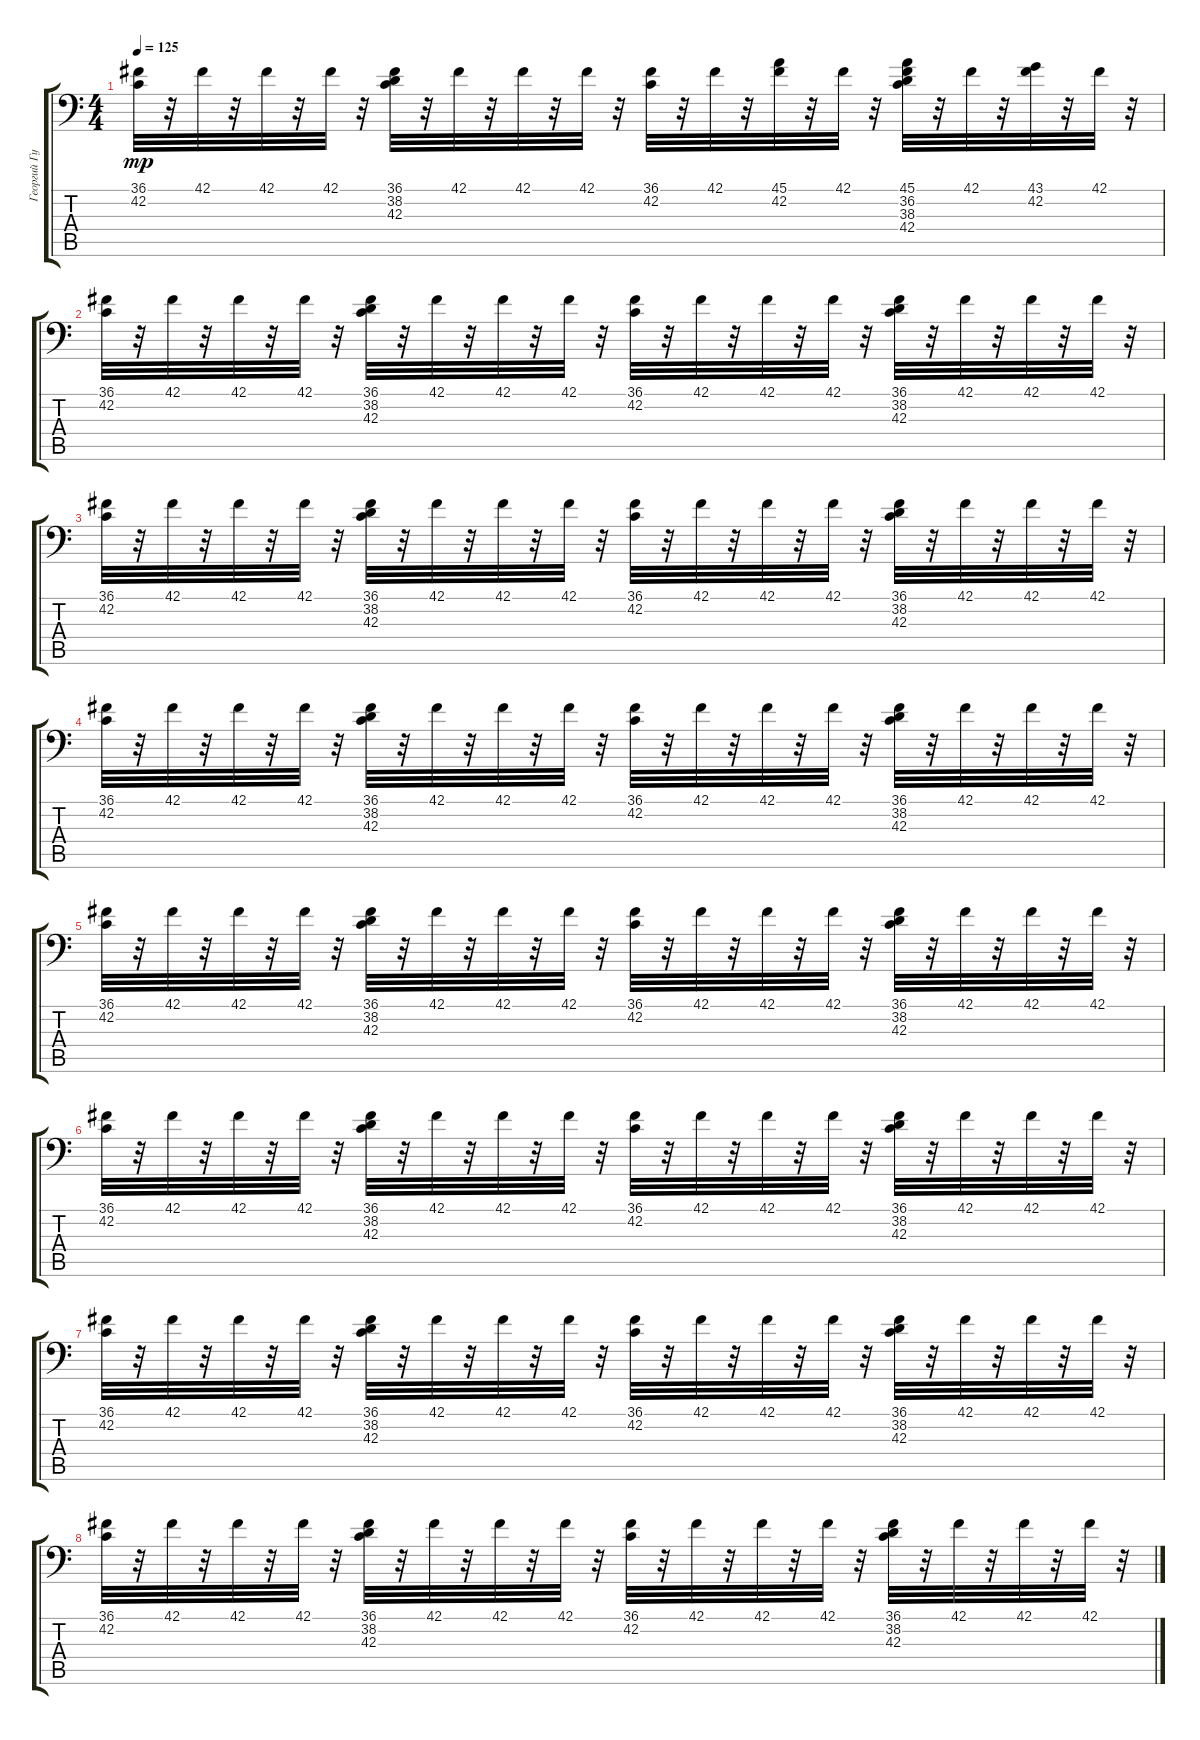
\track ("Георгий Гурьянов" "Георгий Гу") {instrument acousticgrandpiano}
\staff {score tabs}
\tuning (C-1 C-1 C-1 C-1 C-1 C-1) {hide}
\ts (4 4)
\tempo 125
\clef f4
\ks c
(36.1 42.2).32{dy mp} r.32 42.1.32 r.32 42.1.32 r.32 42.1.32 r.32 (36.1 38.2 42.3).32 r.32 42.1.32 r.32 42.1.32 r.32 42.1.32 r.32 (36.1 42.2).32 r.32 42.1.32 r.32 (45.1 42.2).32 r.32 42.1.32 r.32 (45.1 36.2 38.3 42.4).32 r.32 42.1.32 r.32 (43.1 42.2).32 r.32 42.1.32 r.32 |
(36.1 42.2).32 r.32 42.1.32 r.32 42.1.32 r.32 42.1.32 r.32 (36.1 38.2 42.3).32 r.32 42.1.32 r.32 42.1.32 r.32 42.1.32 r.32 (36.1 42.2).32 r.32 42.1.32 r.32 42.1.32 r.32 42.1.32 r.32 (36.1 38.2 42.3).32 r.32 42.1.32 r.32 42.1.32 r.32 42.1.32 r.32 |
(36.1 42.2).32 r.32 42.1.32 r.32 42.1.32 r.32 42.1.32 r.32 (36.1 38.2 42.3).32 r.32 42.1.32 r.32 42.1.32 r.32 42.1.32 r.32 (36.1 42.2).32 r.32 42.1.32 r.32 42.1.32 r.32 42.1.32 r.32 (36.1 38.2 42.3).32 r.32 42.1.32 r.32 42.1.32 r.32 42.1.32 r.32 |
(36.1 42.2).32 r.32 42.1.32 r.32 42.1.32 r.32 42.1.32 r.32 (36.1 38.2 42.3).32 r.32 42.1.32 r.32 42.1.32 r.32 42.1.32 r.32 (36.1 42.2).32 r.32 42.1.32 r.32 42.1.32 r.32 42.1.32 r.32 (36.1 38.2 42.3).32 r.32 42.1.32 r.32 42.1.32 r.32 42.1.32 r.32 |
(36.1 42.2).32 r.32 42.1.32 r.32 42.1.32 r.32 42.1.32 r.32 (36.1 38.2 42.3).32 r.32 42.1.32 r.32 42.1.32 r.32 42.1.32 r.32 (36.1 42.2).32 r.32 42.1.32 r.32 42.1.32 r.32 42.1.32 r.32 (36.1 38.2 42.3).32 r.32 42.1.32 r.32 42.1.32 r.32 42.1.32 r.32 |
(36.1 42.2).32 r.32 42.1.32 r.32 42.1.32 r.32 42.1.32 r.32 (36.1 38.2 42.3).32 r.32 42.1.32 r.32 42.1.32 r.32 42.1.32 r.32 (36.1 42.2).32 r.32 42.1.32 r.32 42.1.32 r.32 42.1.32 r.32 (36.1 38.2 42.3).32 r.32 42.1.32 r.32 42.1.32 r.32 42.1.32 r.32 |
(36.1 42.2).32 r.32 42.1.32 r.32 42.1.32 r.32 42.1.32 r.32 (36.1 38.2 42.3).32 r.32 42.1.32 r.32 42.1.32 r.32 42.1.32 r.32 (36.1 42.2).32 r.32 42.1.32 r.32 42.1.32 r.32 42.1.32 r.32 (36.1 38.2 42.3).32 r.32 42.1.32 r.32 42.1.32 r.32 42.1.32 r.32 |
(36.1 42.2).32 r.32 42.1.32 r.32 42.1.32 r.32 42.1.32 r.32 (36.1 38.2 42.3).32 r.32 42.1.32 r.32 42.1.32 r.32 42.1.32 r.32 (36.1 42.2).32 r.32 42.1.32 r.32 42.1.32 r.32 42.1.32 r.32 (36.1 38.2 42.3).32 r.32 42.1.32 r.32 42.1.32 r.32 42.1.32 r.32
